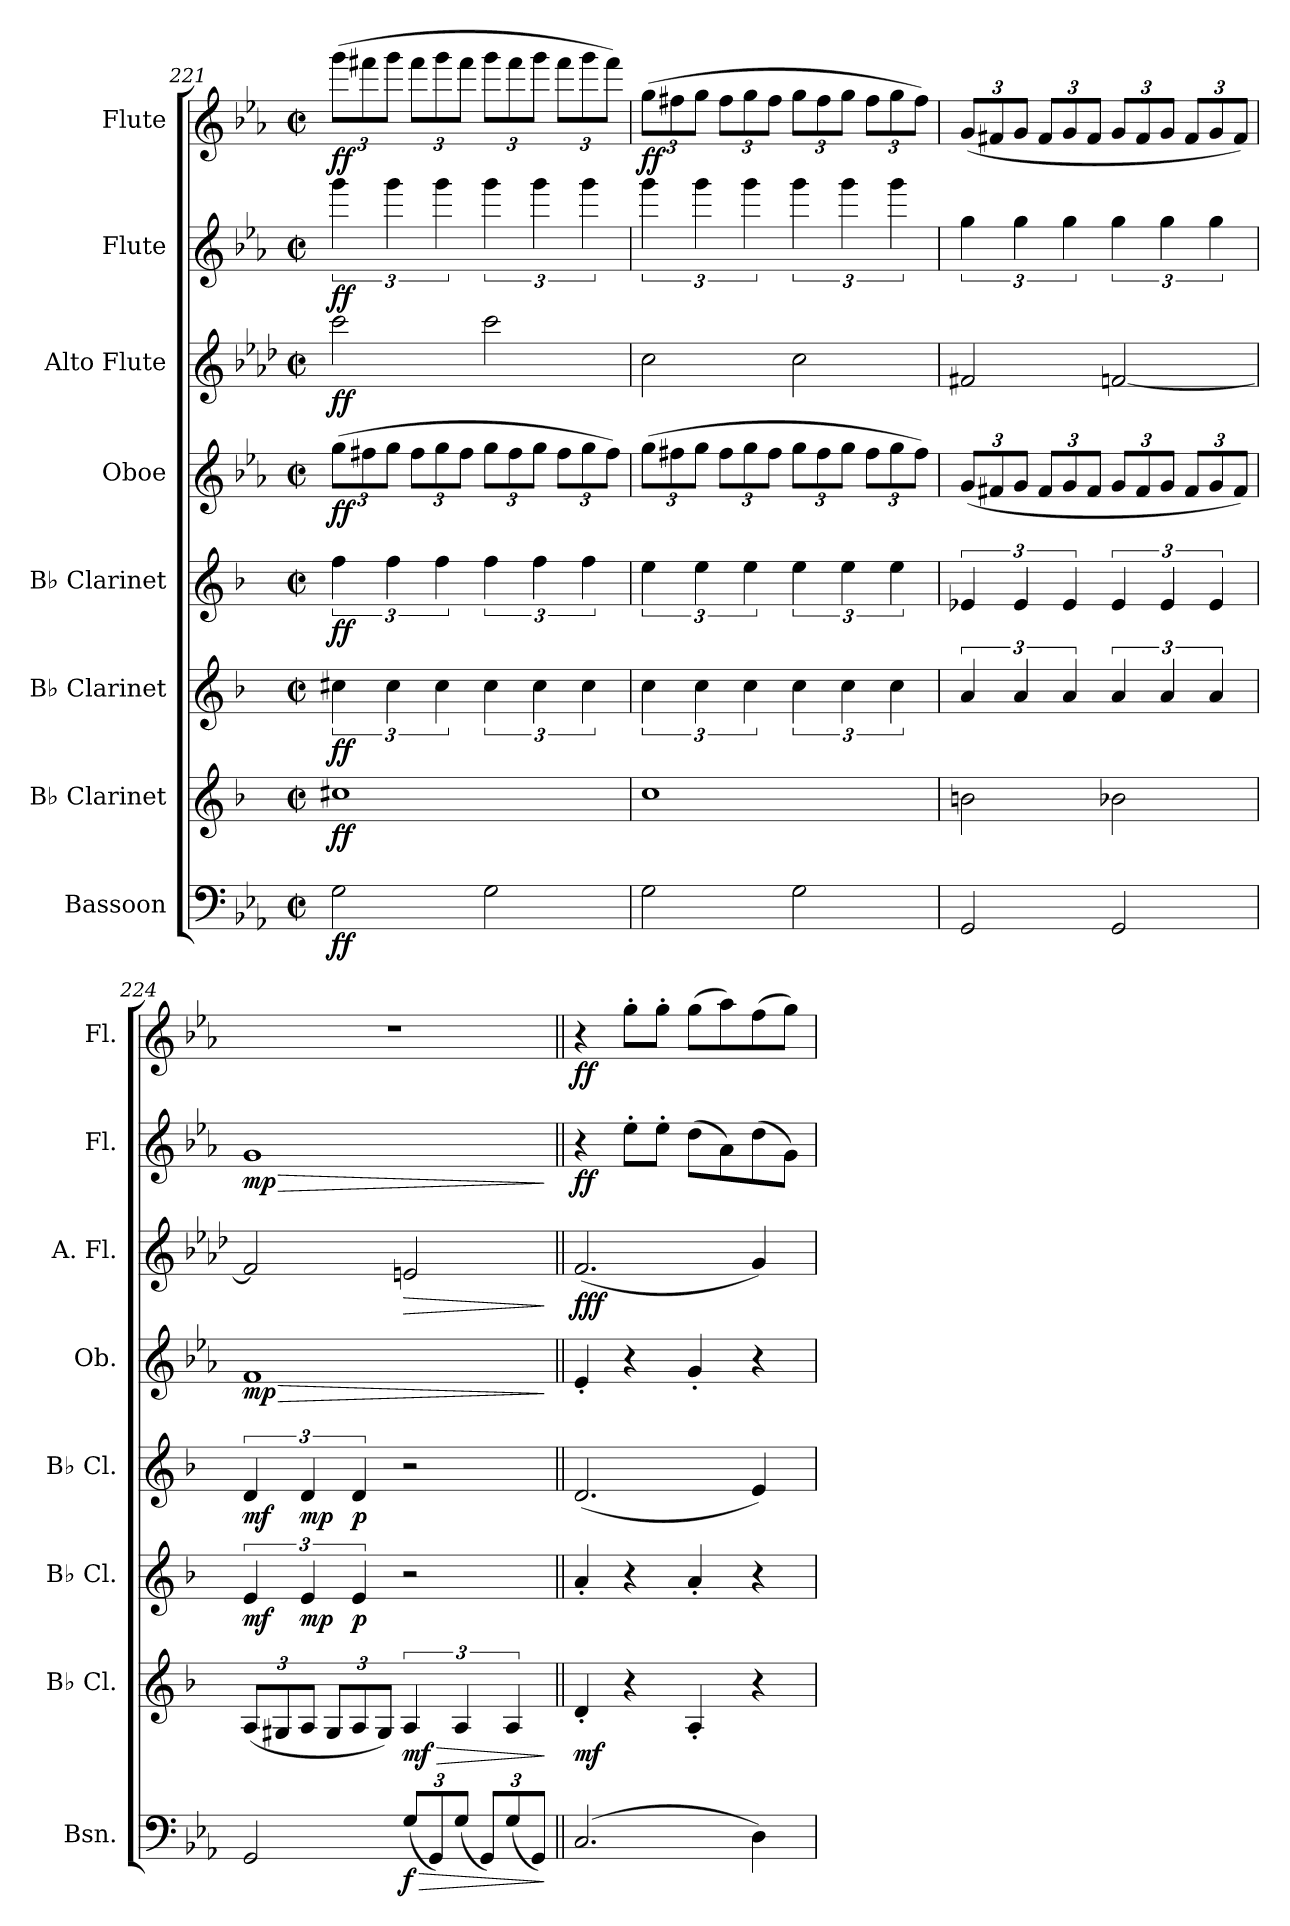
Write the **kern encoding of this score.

**kern	**dynam	**kern	**dynam	**kern	**dynam	**kern	**dynam	**kern	**dynam	**kern	**dynam	**kern	**dynam	**kern	**dynam
*part8	*part8	*part7	*part7	*part6	*part6	*part5	*part5	*part4	*part4	*part3	*part3	*part2	*part2	*part1	*part1
*staff8	*staff8	*staff7	*staff7	*staff6	*staff6	*staff5	*staff5	*staff4	*staff4	*staff3	*staff3	*staff2	*staff2	*staff1	*staff1
*I"Bassoon	*	*I"B♭ Clarinet	*	*I"B♭ Clarinet	*	*I"B♭ Clarinet	*	*I"Oboe	*	*I"Alto Flute	*	*I"Flute	*	*I"Flute	*
*I'Bsn.	*	*I'B♭ Cl.	*	*I'B♭ Cl.	*	*I'B♭ Cl.	*	*I'Ob.	*	*I'A. Fl.	*	*I'Fl.	*	*I'Fl.	*
!!LO:PB:g=z
*clefF4	*	*clefG2	*	*clefG2	*	*clefG2	*	*clefG2	*	*clefG2	*	*clefG2	*	*clefG2	*
*	*	*ITrd1c2	*	*ITrd1c2	*	*ITrd1c2	*	*	*	*ITrd3c5	*	*	*	*	*
*k[b-e-a-]	*	*k[b-e-a-]	*	*k[b-e-a-]	*	*k[b-e-a-]	*	*k[b-e-a-]	*	*k[b-e-a-]	*	*k[b-e-a-]	*	*k[b-e-a-]	*
*M2/2	*	*M2/2	*	*M2/2	*	*M2/2	*	*M2/2	*	*M2/2	*	*M2/2	*	*M2/2	*
*met(c|)	*	*met(c|)	*	*met(c|)	*	*met(c|)	*	*met(c|)	*	*met(c|)	*	*met(c|)	*	*met(c|)	*
*	*	*	*	*	*	*	*	*Xbrackettup	*	*	*	*	*	*Xbrackettup	*
=221	=221	=221	=221	=221	=221	=221	=221	=221	=221	=221	=221	=221	=221	=221	=221
!	!LO:DY:b	!	!LO:DY:b	!	!LO:DY:b	!	!LO:DY:b	!	!LO:DY:b	!	!LO:DY:b	!	!LO:DY:b	!	!LO:DY:b
2G\	ff	1bn	ff	6bn\	ff	6ee-\	ff	(>12gg\L	ff	2gg\	ff	6ggg\	ff	(>12ggg\L	ff
.	.	.	.	.	.	.	.	12ff#X\	.	.	.	.	.	12fff#X\	.
.	.	.	.	6b\	.	6ee-\	.	12gg\J	.	.	.	6ggg\	.	12ggg\J	.
.	.	.	.	.	.	.	.	12ff#\L	.	.	.	.	.	12fff#\L	.
.	.	.	.	6b\	.	6ee-\	.	12gg\	.	.	.	6ggg\	.	12ggg\	.
.	.	.	.	.	.	.	.	12ff#\J	.	.	.	.	.	12fff#\J	.
2G\	.	.	.	6b\	.	6ee-\	.	12gg\L	.	2gg\	.	6ggg\	.	12ggg\L	.
.	.	.	.	.	.	.	.	12ff#\	.	.	.	.	.	12fff#\	.
.	.	.	.	6b\	.	6ee-\	.	12gg\J	.	.	.	6ggg\	.	12ggg\J	.
.	.	.	.	.	.	.	.	12ff#\L	.	.	.	.	.	12fff#\L	.
.	.	.	.	6b\	.	6ee-\	.	12gg\	.	.	.	6ggg\	.	12ggg\	.
.	.	.	.	.	.	.	.	12ff#\J)	.	.	.	.	.	12fff#\J)	.
=222	=222	=222	=222	=222	=222	=222	=222	=222	=222	=222	=222	=222	=222	=222	=222
!	!	!	!	!	!	!	!	!	!	!	!	!	!	!	!LO:DY:b
2G\	.	1b-	.	6b-\	.	6dd\	.	(>12gg\L	.	2g\	.	6ggg\	.	(>12gg\L	ff
.	.	.	.	.	.	.	.	12ff#X\	.	.	.	.	.	12ff#X\	.
.	.	.	.	6b-\	.	6dd\	.	12gg\J	.	.	.	6ggg\	.	12gg\J	.
.	.	.	.	.	.	.	.	12ff#\L	.	.	.	.	.	12ff#\L	.
.	.	.	.	6b-\	.	6dd\	.	12gg\	.	.	.	6ggg\	.	12gg\	.
.	.	.	.	.	.	.	.	12ff#\J	.	.	.	.	.	12ff#\J	.
2G\	.	.	.	6b-\	.	6dd\	.	12gg\L	.	2g\	.	6ggg\	.	12gg\L	.
.	.	.	.	.	.	.	.	12ff#\	.	.	.	.	.	12ff#\	.
.	.	.	.	6b-\	.	6dd\	.	12gg\J	.	.	.	6ggg\	.	12gg\J	.
.	.	.	.	.	.	.	.	12ff#\L	.	.	.	.	.	12ff#\L	.
.	.	.	.	6b-\	.	6dd\	.	12gg\	.	.	.	6ggg\	.	12gg\	.
.	.	.	.	.	.	.	.	12ff#\J)	.	.	.	.	.	12ff#\J)	.
=223	=223	=223	=223	=223	=223	=223	=223	=223	=223	=223	=223	=223	=223	=223	=223
2GG/	.	2an\	.	6g/	.	6d-X/	.	(<12g/L	.	2c#X/	.	6gg\	.	(<12g/L	.
.	.	.	.	.	.	.	.	12f#X/	.	.	.	.	.	12f#X/	.
.	.	.	.	6g/	.	6d-/	.	12g/J	.	.	.	6gg\	.	12g/J	.
.	.	.	.	.	.	.	.	12f#/L	.	.	.	.	.	12f#/L	.
.	.	.	.	6g/	.	6d-/	.	12g/	.	.	.	6gg\	.	12g/	.
.	.	.	.	.	.	.	.	12f#/J	.	.	.	.	.	12f#/J	.
*	*	*	*	*	*	*	*	*	*	*	*	*	*	*MM140	*
2GG/	.	2a-X\	.	6g/	.	6d-/	.	12g/L	.	[2cn/	.	6gg\	.	12g/L	.
.	.	.	.	.	.	.	.	12f#/	.	.	.	.	.	12f#/	.
.	.	.	.	6g/	.	6d-/	.	12g/J	.	.	.	6gg\	.	12g/J	.
.	.	.	.	.	.	.	.	12f#/L	.	.	.	.	.	12f#/L	.
.	.	.	.	6g/	.	6d-/	.	12g/	.	.	.	6gg\	.	12g/	.
.	.	.	.	.	.	.	.	12f#/J)	.	.	.	.	.	12f#/J)	.
=224	=224	=224	=224	=224	=224	=224	=224	=224	=224	=224	=224	=224	=224	=224	=224
*	*	*Xbrackettup	*	*	*	*	*	*	*	*	*	*	*	*	*
!	!	!	!	!	!LO:DY:b	!	!LO:DY:b	!	!LO:HP:b	!	!	!	!LO:HP:b	!	!
!	!	!	!	!	!	!	!	!	!LO:DY:n=1:b	!	!	!	!LO:DY:n=1:b	!	!
*	*	*	*	*	*	*	*	*	*	*	*	*	*	*^	*
*	*	*	*	*	*	*	*	*	*	*	*	*	*	*	*^	*
2GG/	.	(<12G/L	.	6d/	mf	6c/	mf	1f	> mp	2c/]	.	1g	> mp	1r	6ryy	2ryy	.
.	.	12F#X/	.	.	.	.	.	.	.	.	.	.	.	.	.	.	.
*	*	*	*	*	*	*	*	*	*	*	*	*	*	*MM104	*	*	*
!	!	!	!	!	!LO:DY:b	!	!LO:DY:b	!	!	!	!	!	!	!	!	!	!
.	.	12G/J	.	6d/	mp	6c/	mp	.	.	.	.	.	.	.	3%2ryy	.	.
.	.	12F#/L	.	.	.	.	.	.	.	.	.	.	.	.	.	.	.
!	!	!	!	!	!LO:DY:b	!	!LO:DY:b	!	!	!	!	!	!	!	!	!	!
.	.	12G/	.	6d/	p	6c/	p	.	.	.	.	.	.	.	.	.	.
.	.	12F#/J)	.	.	.	.	.	.	.	.	.	.	.	.	.	.	.
*Xbrackettup	*	*	*	*	*	*	*	*	*	*	*	*	*	*	*	*	*
!	!LO:HP:b	!	!	!	!	!	!	!	!	!	!	!	!	!	!	!	!
*	*	*brackettup	*	*	*	*	*	*	*	*	*	*	*	*	*	*	*
*	*	*	*	*	*	*	*	*	*	*	*	*	*	*MM74	*	*	*
!	!LO:DY:n=1:b	!	!LO:HP:b	!	!	!	!	!	!	!	!LO:HP:b	!	!	!	!	!	!
!	!	!	!LO:DY:n=1:b	!	!	!	!	!	!	!	!	!	!	!	!	!	!
(<12G/L	> f	6G/	> mf	2r	.	2r	.	.	.	2Bn/	>	.	.	.	.	2ryy	.
12GG/)	.	.	.	.	.	.	.	.	.	.	.	.	.	.	.	.	.
(<12G/J	.	6G/	.	.	.	.	.	.	.	.	.	.	.	.	.	.	.
12GG/L)	.	.	.	.	.	.	.	.	.	.	.	.	.	.	.	.	.
*	*	*	*	*	*	*	*	*	*	*	*	*	*	*MM68	*	*	*
(<12G/	.	6G/	.	.	.	.	.	.	.	.	.	.	.	.	6ryy	.	.
12GG/J)	.	.	.	.	.	.	.	.	.	.	.	.	.	.	.	.	.
.	]	.	]	.	.	.	.	.	]	.	]	.	]	.	.	.	.
*	*	*	*	*	*	*	*	*	*	*	*	*	*	*v	*v	*v	*
!!LO:LB:g=z
=225||	=225||	=225||	=225||	=225||	=225||	=225||	=225||	=225||	=225||	=225||	=225||	=225||	=225||	=225||	=225||
!!LO:REH:place=s1:a:B:fs=14:t=8
*	*	*	*	*	*	*	*	*	*	*	*	*	*	*MM170	*
*	*	*	*	*	*	*	*	*	*	*	*	*	*	*^	*
*	*	*	*	*	*	*	*	*	*	*	*	*	*	*	*^	*
!	!	!	!	!	!	!	!	!	!	!	!	!	!	!LO:TX:t=Maestoso	!	!	!
!	!LO:DY:b	!	!	!	!	!	!	!	!	!	!	!	!	!	!	!	!
!	!LO:DY:n=1:a	!	!	!	!	!	!	!	!	!	!	!	!	!	!	!	!
!	!LO:DY:n=2:b	!	!LO:DY:b	!	!LO:DY:b	!	!	!	!	!	!	!	!	!	!	!	!
!	!	!	!	!	!LO:DY:n=1:b	!	!LO:DY:b	!	!	!	!	!	!	!	!	!	!
!	!	!	!	!	!	!	!LO:DY:n=1:b	!	!LO:DY:b	!	!	!	!	!	!	!	!
!	!	!	!	!	!	!	!	!	!LO:DY:n=1:b	!	!LO:DY:b	!	!	!	!	!	!
!	!	!	!	!	!	!	!	!	!	!	!LO:DY:n=1:b	!	!LO:DY:b	!	!	!	!LO:DY:b
*	*	*	*	*	*	*	*	*	*	*	*	*	*	*v	*v	*v	*
(>2.C/	mf mf ff	4c'/	mf	4g'/	mf mf	(<2.c/	mf ff	4e-'/	mf mf	(<2.c/	f ff	4r	ff	4r	ff
.	.	4r	.	4r	.	.	.	4r	.	.	.	8ee-'\L	.	8gg'\L	.
.	.	.	.	.	.	.	.	.	.	.	.	8ee-'\J	.	8gg'\J	.
.	.	4G'/	.	4g'/	.	.	.	4g'/	.	.	.	(>8dd\L	.	(>8gg\L	.
.	.	.	.	.	.	.	.	.	.	.	.	8a-\)	.	8aa-\)	.
4D\)	.	4r	.	4r	.	4d/)	.	4r	.	4d/)	.	(>8dd\	.	(>8ff\	.
.	.	.	.	.	.	.	.	.	.	.	.	8g\J)	.	8gg\J)	.
=	=	=	=	=	=	=	=	=	=	=	=	=	=	=	=
*-	*-	*-	*-	*-	*-	*-	*-	*-	*-	*-	*-	*-	*-	*-	*-
